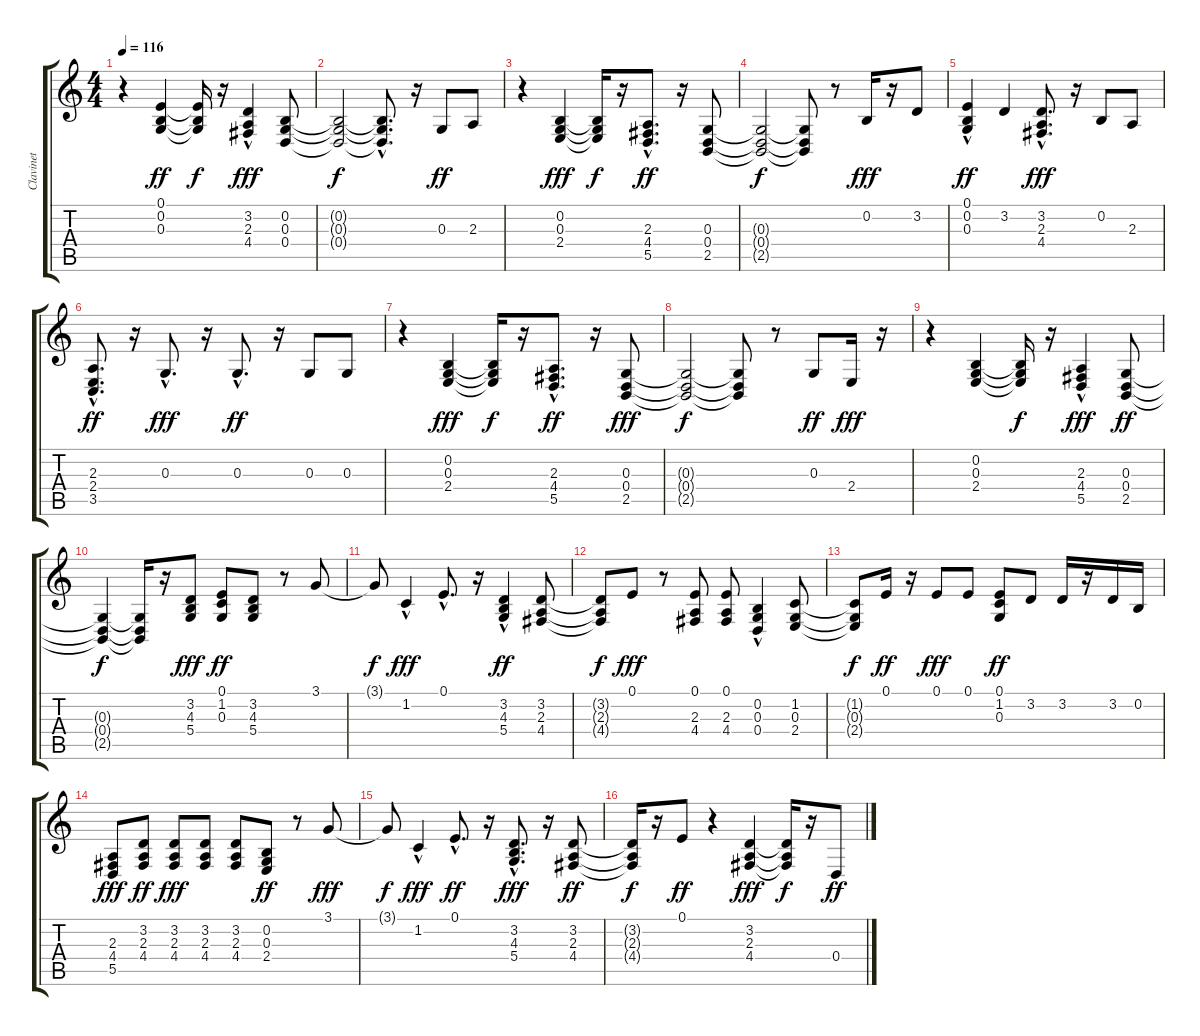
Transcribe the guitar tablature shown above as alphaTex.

\track ("Clavinet" "Clavinet") {instrument clavinet}
\staff {score tabs}
\tuning (E4 B3 G3 D3 A2 E2) {hide}
\ts (4 4)
\tempo 116
\clef g2
\ks c
r.4{dy fff} (0.1 0.2 0.3).4{dy ff} (0.1{t} 0.2{t} 0.3{t}).16{dy f} r.16 (3.2{hac} 2.3{hac} 4.4).4{dy fff} (0.2 0.3 0.4).8 |
(0.2{t} 0.3{t} 0.4{t}).2{dy f} (0.2{hac t} 0.3{hac t} 0.4{hac t}).8{d} r.16 0.3.8{dy ff} 2.3.8 |
r.4 (0.2 0.3 2.4).4{dy fff} (0.2{t} 0.3{t} 2.4{t}).16{dy f} r.16 (2.3{hac} 4.4{hac} 5.5{hac}).8{d dy ff} r.16 (0.3 0.4 2.5).8 |
(0.3{t} 0.4{t} 2.5{t}).2{dy f} (0.3{t} 0.4{t} 2.5{t}).8 r.8 0.2.16{dy fff} r.16 3.2.8 |
(0.1{hac} 0.2 0.3).4{dy ff} 3.2.4 (3.2{hac} 2.3{hac} 4.4{hac}).8{d dy fff} r.16 0.2.8 2.3.8 |
(2.3{hac} 2.4{hac} 3.5{hac}).8{d dy ff} r.16 0.3{hac}.8{d dy fff} r.16 0.3{hac}.8{d dy ff} r.16 0.3.8 0.3.8 |
r.4 (0.2 0.3 2.4).4{dy fff} (0.2{t} 0.3{t} 2.4{t}).16{dy f} r.16 (2.3{hac} 4.4{hac} 5.5{hac}).8{d dy ff} r.16 (0.3 0.4 2.5).8{dy fff} |
(0.3{t} 0.4{t} 2.5{t}).2{dy f} (0.3{t} 0.4{t} 2.5{t}).8 r.8 0.3.8{dy ff} 2.4.16{dy fff} r.16 |
r.4 (0.2 0.3 2.4).4 (0.2{t} 0.3{t} 2.4{t}).16{dy f} r.16 (2.3 4.4{hac} 5.5).4{dy fff} (0.3 0.4 2.5).8{dy ff} |
(0.3{t} 0.4{t} 2.5{t}).4{dy f} (0.3{t} 0.4{t} 2.5{t}).16 r.16 (3.2 4.3 5.4).8{dy fff} (0.1 1.2 0.3).8{dy ff} (3.2 4.3 5.4).8 r.8 3.1.8 |
3.1{t}.8{dy f} 1.2{hac}.4{dy fff} 0.1{hac}.8{d} r.16 (3.2{hac} 4.3{hac} 5.4).4{dy ff} (3.2 2.3 4.4).8 |
(3.2{t} 2.3{t} 4.4{t}).8{dy f} 0.1.8{dy fff} r.8 (0.1 2.3 4.4).8 (0.1 2.3 4.4).8 (0.2 0.3{hac} 0.4).4 (1.2 0.3 2.4).8 |
(1.2{t} 0.3{t} 2.4{t}).8{dy f} 0.1.16{dy ff} r.16 0.1.8{dy fff} 0.1.8 (0.1 1.2 0.3).8{dy ff} 3.2.8 3.2.16 r.16 3.2.16 0.2.16 |
(2.3 4.4 5.5).8{dy fff} (3.2 2.3 4.4).8{dy ff} (3.2 2.3 4.4).8{dy fff} (3.2 2.3 4.4).8 (3.2 2.3 4.4).8 (0.2 0.3 2.4).8{dy ff} r.8 3.1.8{dy fff} |
3.1{t}.8{dy f} 1.2{hac}.4{dy fff} 0.1{hac}.8{d dy ff} r.16 (3.2{hac} 4.3{hac} 5.4{hac}).8{d dy fff} r.16 (3.2 2.3 4.4).8{dy ff} |
(3.2{t} 2.3{t} 4.4{t}).16{dy f} r.16 0.1.8{dy ff} r.4 (3.2 2.3 4.4).4{dy fff} (3.2{t} 2.3{t} 4.4{t}).16{dy f} r.16 0.4.8{dy ff}
